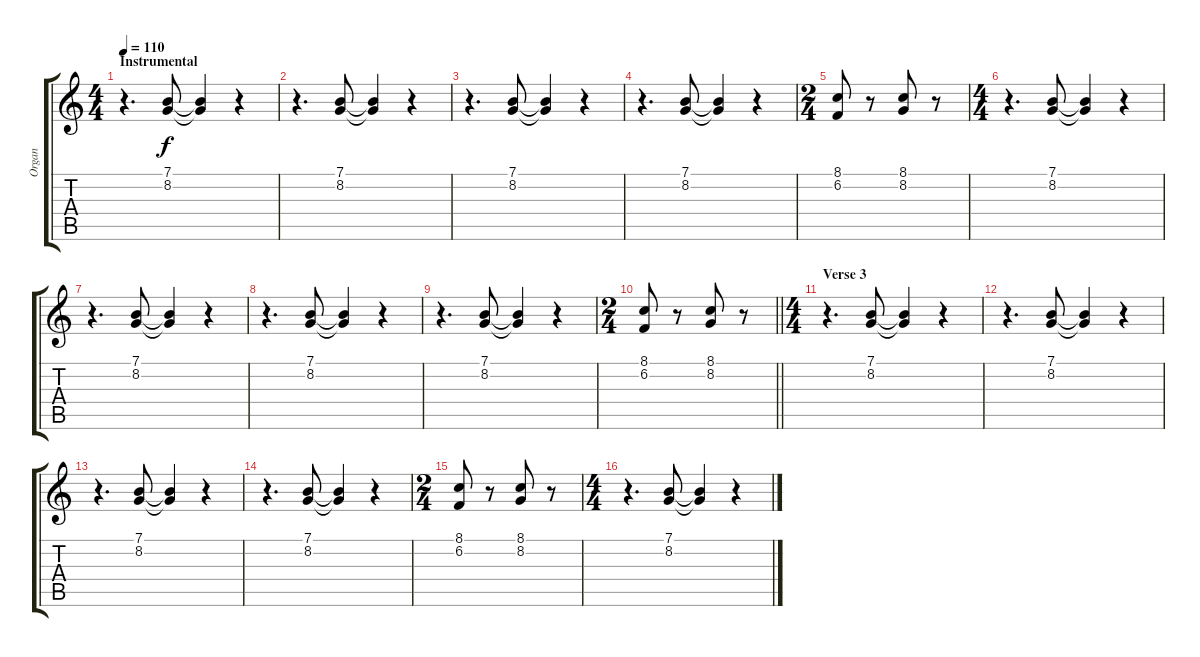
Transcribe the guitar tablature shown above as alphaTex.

\track ("Organ" "Organ") {instrument drawbarorgan}
\staff {score tabs}
\tuning (E4 B3 G3 D3 A2 E2) {hide}
\ts (4 4)
\section ("" "Instrumental")
\tempo 110
\clef g2
\ks c
r.4{d dy f} (7.1 8.2).8 (7.1{t} 8.2{t}).4 r.4 |
r.4{d} (7.1 8.2).8 (7.1{t} 8.2{t}).4 r.4 |
r.4{d} (7.1 8.2).8 (7.1{t} 8.2{t}).4 r.4 |
r.4{d} (7.1 8.2).8 (7.1{t} 8.2{t}).4 r.4 |
\ts (2 4)
(8.1 6.2).8 r.8 (8.1 8.2).8 r.8 |
\ts (4 4)
r.4{d} (7.1 8.2).8 (7.1{t} 8.2{t}).4 r.4 |
r.4{d} (7.1 8.2).8 (7.1{t} 8.2{t}).4 r.4 |
r.4{d} (7.1 8.2).8 (7.1{t} 8.2{t}).4 r.4 |
r.4{d} (7.1 8.2).8 (7.1{t} 8.2{t}).4 r.4 |
\ts (2 4)
\barLineRight lightlight
(8.1 6.2).8 r.8 (8.1 8.2).8 r.8 |
\ts (4 4)
\section ("" "Verse 3")
r.4{d} (7.1 8.2).8 (7.1{t} 8.2{t}).4 r.4 |
r.4{d} (7.1 8.2).8 (7.1{t} 8.2{t}).4 r.4 |
r.4{d} (7.1 8.2).8 (7.1{t} 8.2{t}).4 r.4 |
r.4{d} (7.1 8.2).8 (7.1{t} 8.2{t}).4 r.4 |
\ts (2 4)
(8.1 6.2).8 r.8 (8.1 8.2).8 r.8 |
\ts (4 4)
r.4{d} (7.1 8.2).8 (7.1{t} 8.2{t}).4 r.4
